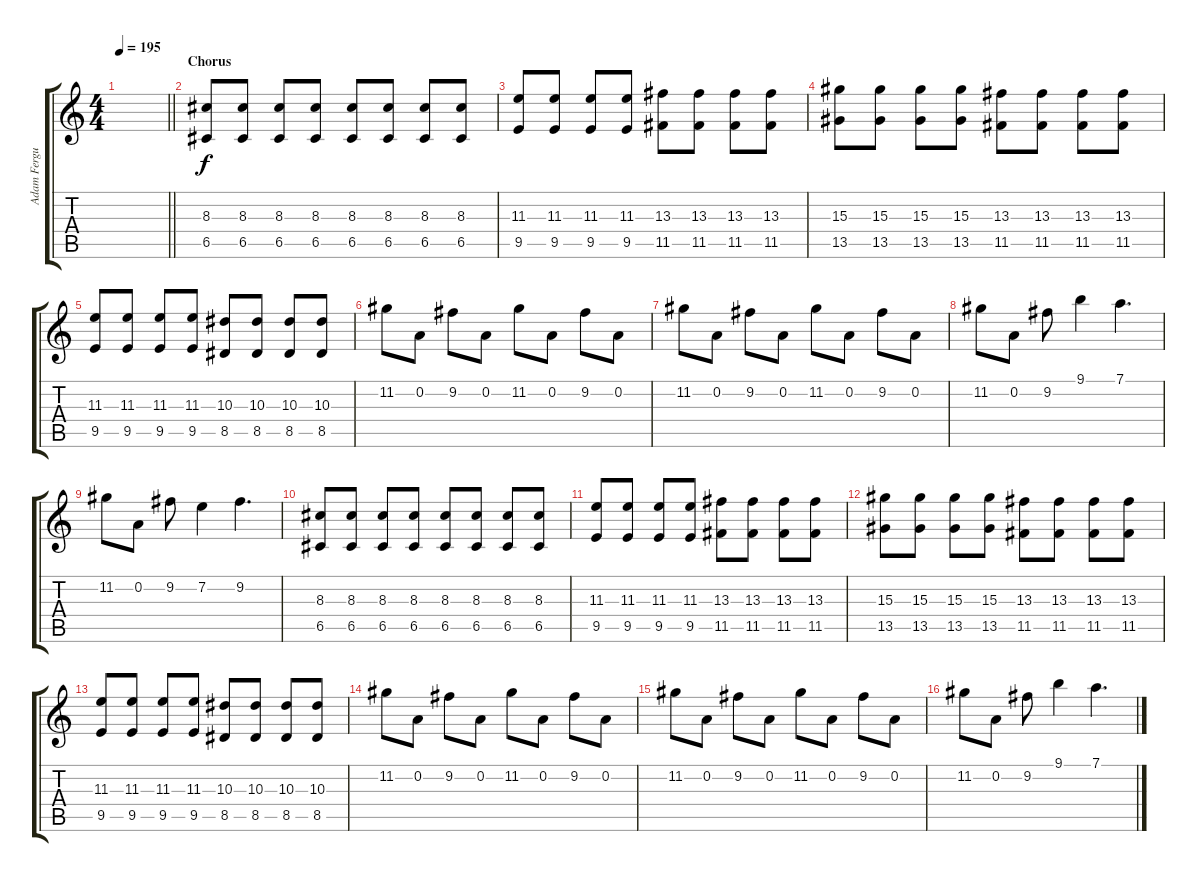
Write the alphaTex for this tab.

\track ("Adam Ferguson - Guitar" "Adam Fergu") {instrument distortionguitar}
\staff {score tabs}
\tuning (D4 A3 F3 C3 G2 C2) {hide}
\ts (4 4)
\tempo 195
\clef g2
\barLineRight lightlight
\ks c
|
\section ("" "Chorus")
(8.3 6.5).8 (8.3 6.5).8 (8.3 6.5).8 (8.3 6.5).8 (8.3 6.5).8 (8.3 6.5).8 (8.3 6.5).8 (8.3 6.5).8 |
(11.3 9.5).8 (11.3 9.5).8 (11.3 9.5).8 (11.3 9.5).8 (13.3 11.5).8 (13.3 11.5).8 (13.3 11.5).8 (13.3 11.5).8 |
(15.3 13.5).8 (15.3 13.5).8 (15.3 13.5).8 (15.3 13.5).8 (13.3 11.5).8 (13.3 11.5).8 (13.3 11.5).8 (13.3 11.5).8 |
(11.3 9.5).8 (11.3 9.5).8 (11.3 9.5).8 (11.3 9.5).8 (10.3 8.5).8 (10.3 8.5).8 (10.3 8.5).8 (10.3 8.5).8 |
11.2.8 0.2.8 9.2.8 0.2.8 11.2.8 0.2.8 9.2.8 0.2.8 |
11.2.8 0.2.8 9.2.8 0.2.8 11.2.8 0.2.8 9.2.8 0.2.8 |
11.2.8 0.2.8 9.2.8 9.1.4 7.1.4{d} |
11.2.8 0.2.8 9.2.8 7.2.4 9.2.4{d} |
(8.3 6.5).8 (8.3 6.5).8 (8.3 6.5).8 (8.3 6.5).8 (8.3 6.5).8 (8.3 6.5).8 (8.3 6.5).8 (8.3 6.5).8 |
(11.3 9.5).8 (11.3 9.5).8 (11.3 9.5).8 (11.3 9.5).8 (13.3 11.5).8 (13.3 11.5).8 (13.3 11.5).8 (13.3 11.5).8 |
(15.3 13.5).8 (15.3 13.5).8 (15.3 13.5).8 (15.3 13.5).8 (13.3 11.5).8 (13.3 11.5).8 (13.3 11.5).8 (13.3 11.5).8 |
(11.3 9.5).8 (11.3 9.5).8 (11.3 9.5).8 (11.3 9.5).8 (10.3 8.5).8 (10.3 8.5).8 (10.3 8.5).8 (10.3 8.5).8 |
11.2.8 0.2.8 9.2.8 0.2.8 11.2.8 0.2.8 9.2.8 0.2.8 |
11.2.8 0.2.8 9.2.8 0.2.8 11.2.8 0.2.8 9.2.8 0.2.8 |
11.2.8 0.2.8 9.2.8 9.1.4 7.1.4{d}
